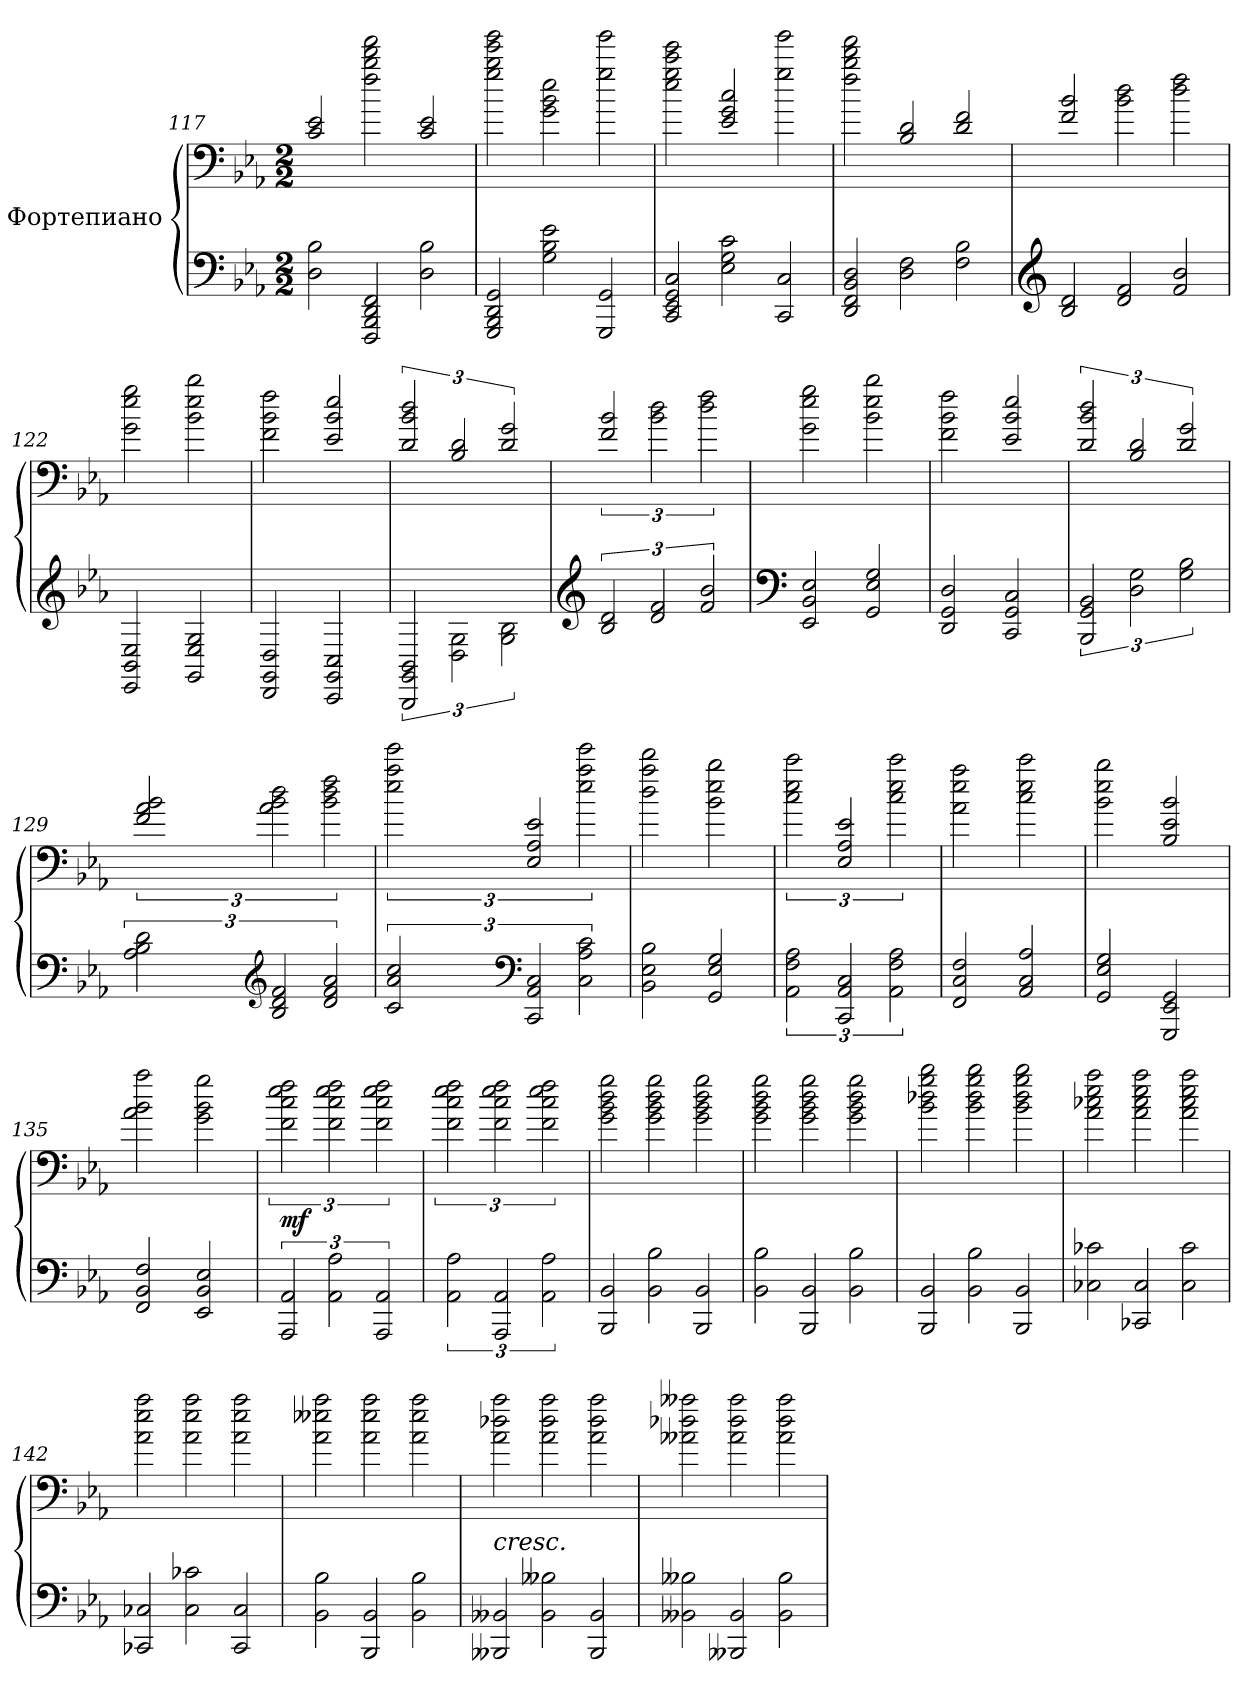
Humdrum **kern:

**kern	**kern	**dynam
*part1	*part1	*part1
*staff2	*staff1	*staff1/2
*I"Фортепиано	*	*
*clefF4	*clefF4	*
*k[b-e-a-]	*k[b-e-a-]	*
*M2/2	*M2/2	*
*Xtuplet	*Xtuplet	*
=117	=117	=117
3D\ 3B-\	3c/ 3e-/	.
3FFF/ 3BBB-/ 3DD/ 3FF/	3ff\ 3bb-\ 3ddd\ 3fff\	.
3D\ 3B-\	3c/ 3e-/	.
=118	=118	=118
3GGG/ 3BBB-/ 3DD/ 3GG/	3gg\ 3bb-\ 3eee-\ 3ggg\	.
3G\ 3B-\ 3e-\	3g\ 3b-\ 3ee-\	.
3GGG/ 3GG/	3gg\ 3ggg\	.
=119	=119	=119
3CC/ 3EE-/ 3GG/ 3C/	3ee-\ 3gg\ 3ccc\ 3eee-\	.
3E-\ 3G\ 3c\	3e-/ 3g/ 3cc/	.
3CC/ 3C/	3gg\ 3ggg\	.
=120	=120	=120
3DD/ 3FF/ 3BB-/ 3D/	3ff\ 3bb-\ 3ddd\ 3fff\	.
3D\ 3F\	3B-/ 3d/	.
3F\ 3B-\	3d/ 3f/	.
=121	=121	=121
*clefG2	*	*
3B-/ 3d/	3f/ 3b-/	.
3d/ 3f/	3b-\ 3dd\	.
3f/ 3b-/	3dd\ 3ff\	.
!!LO:LB:g=z
=122	=122	=122
2EE-/ 2BB-/ 2E-/	2g\ 2ee-\ 2gg\	.
2GG/ 2E-/ 2G/	2b-\ 2ee-\ 2bb-\	.
=123	=123	=123
2DD/ 2GG/ 2D/	2f\ 2b-\ 2ff\	.
2CC/ 2GG/ 2C/	2e-/ 2b-/ 2ee-/	.
=124	=124	=124
*tuplet	*tuplet	*
3BBB-/ 3GG/ 3BB-/	3d/ 3b-/ 3dd/	.
3D\ 3G\	3B-/ 3d/	.
3G\ 3B-\	3d/ 3g/	.
=125	=125	=125
*clefG2	*	*
3B-/ 3d/	3f/ 3b-/	.
3d/ 3f/	3b-\ 3dd\	.
3f/ 3b-/	3dd\ 3ff\	.
=126	=126	=126
*clefF4	*	*
2EE-/ 2BB-/ 2E-/	2g\ 2ee-\ 2gg\	.
2GG/ 2E-/ 2G/	2b-\ 2ee-\ 2bb-\	.
=127	=127	=127
2DD/ 2GG/ 2D/	2f\ 2b-\ 2ff\	.
2CC/ 2GG/ 2C/	2e-/ 2b-/ 2ee-/	.
=128	=128	=128
3BBB-/ 3GG/ 3BB-/	3d/ 3b-/ 3dd/	.
3D\ 3G\	3B-/ 3d/	.
3G\ 3B-\	3d/ 3g/	.
=129	=129	=129
3A-\ 3B-\ 3d\	3f/ 3a-/ 3b-/	.
*clefG2	*	*
3B-/ 3d/ 3f/	3a-\ 3b-\ 3dd\	.
3d/ 3f/ 3a-/	3b-\ 3dd\ 3ff\	.
!!LO:LB:g=z
=130	=130	=130
3c/ 3a-/ 3cc/	3ee-\ 3aa-\ 3eee-\	.
*clefF4	*	*
3CC/ 3AA-/ 3C/	3E-/ 3A-/ 3e-/	.
3C\ 3A-\ 3c\	3ee-\ 3aa-\ 3eee-\	.
=131	=131	=131
2BB-\ 2E-\ 2B-\	2dd\ 2aa-\ 2ddd\	.
2GG/ 2E-/ 2G/	2b-\ 2ee-\ 2bb-\	.
=132	=132	=132
3AA-\ 3F\ 3A-\	3cc\ 3ee-\ 3ccc\	.
3CC/ 3AA-/ 3C/	3E-/ 3A-/ 3e-/	.
3AA-\ 3F\ 3A-\	3cc\ 3ee-\ 3ccc\	.
=133	=133	=133
2FF/ 2C/ 2F/	2a-\ 2ee-\ 2aa-\	.
2AA-/ 2C/ 2A-/	2cc\ 2ee-\ 2ccc\	.
=134	=134	=134
2GG/ 2E-/ 2G/	2b-\ 2ee-\ 2bb-\	.
2GGG/ 2EE-/ 2GG/	2B-/ 2e-/ 2b-/	.
=135	=135	=135
2FF/ 2BB-/ 2F/	2a-\ 2b-\ 2aa-\	.
2EE-/ 2BB-/ 2E-/	2g\ 2b-\ 2gg\	.
=136	=136	=136
!	!	!LO:DY:b
3AAA-/ 3AA-/	3f\ 3cc\ 3ee-\ 3ff\	mf
3AA-\ 3A-\	3f\ 3cc\ 3ee-\ 3ff\	.
3AAA-/ 3AA-/	3f\ 3cc\ 3ee-\ 3ff\	.
=137	=137	=137
3AA-\ 3A-\	3f\ 3cc\ 3ee-\ 3ff\	.
3AAA-/ 3AA-/	3f\ 3cc\ 3ee-\ 3ff\	.
3AA-\ 3A-\	3f\ 3cc\ 3ee-\ 3ff\	.
=138	=138	=138
*Xtuplet	*Xtuplet	*
3BBB-/ 3BB-/	3g\ 3b-\ 3dd\ 3gg\	.
3BB-\ 3B-\	3g\ 3b-\ 3dd\ 3gg\	.
3BBB-/ 3BB-/	3g\ 3b-\ 3dd\ 3gg\	.
!!LO:PB:g=z
=139	=139	=139
3BB-\ 3B-\	3g\ 3b-\ 3dd\ 3gg\	.
3BBB-/ 3BB-/	3g\ 3b-\ 3dd\ 3gg\	.
3BB-\ 3B-\	3g\ 3b-\ 3dd\ 3gg\	.
=140	=140	=140
3BBB-/ 3BB-/	3b-\ 3dd-X\ 3gg\ 3bb-\	.
3BB-\ 3B-\	3b-\ 3dd-\ 3gg\ 3bb-\	.
3BBB-/ 3BB-/	3b-\ 3dd-\ 3gg\ 3bb-\	.
=141	=141	=141
3C-X\ 3c-X\	3a-\ 3cc-X\ 3ee-\ 3aa-\	.
3CC-X/ 3C-/	3a-\ 3cc-\ 3ee-\ 3aa-\	.
3C-\ 3c-\	3a-\ 3cc-\ 3ee-\ 3aa-\	.
=142	=142	=142
3CC-X/ 3C-X/	3a-\ 3ee-\ 3aa-\	.
3C-\ 3c-X\	3a-\ 3ee-\ 3aa-\	.
3CC-/ 3C-/	3a-\ 3ee-\ 3aa-\	.
=143	=143	=143
3BB-\ 3B-\	3a-\ 3ee--X\ 3aa-\	.
3BBB-/ 3BB-/	3a-\ 3ee--\ 3aa-\	.
3BB-\ 3B-\	3a-\ 3ee--\ 3aa-\	.
=144	=144	=144
!LO:TX:a:i:t=cresc.	!	!
3BBB--X/ 3BB--X/	3a-\ 3dd-X\ 3aa-\	.
3BB--\ 3B--X\	3a-\ 3dd-\ 3aa-\	.
3BBB--/ 3BB--/	3a-\ 3dd-\ 3aa-\	.
=145	=145	=145
3BB--X\ 3B--X\	3a--X\ 3dd-X\ 3aa--X\	.
3BBB--X/ 3BB--/	3a--\ 3dd-\ 3aa--\	.
3BB--\ 3B--\	3a--\ 3dd-\ 3aa--\	.
=	=	=
*-	*-	*-
